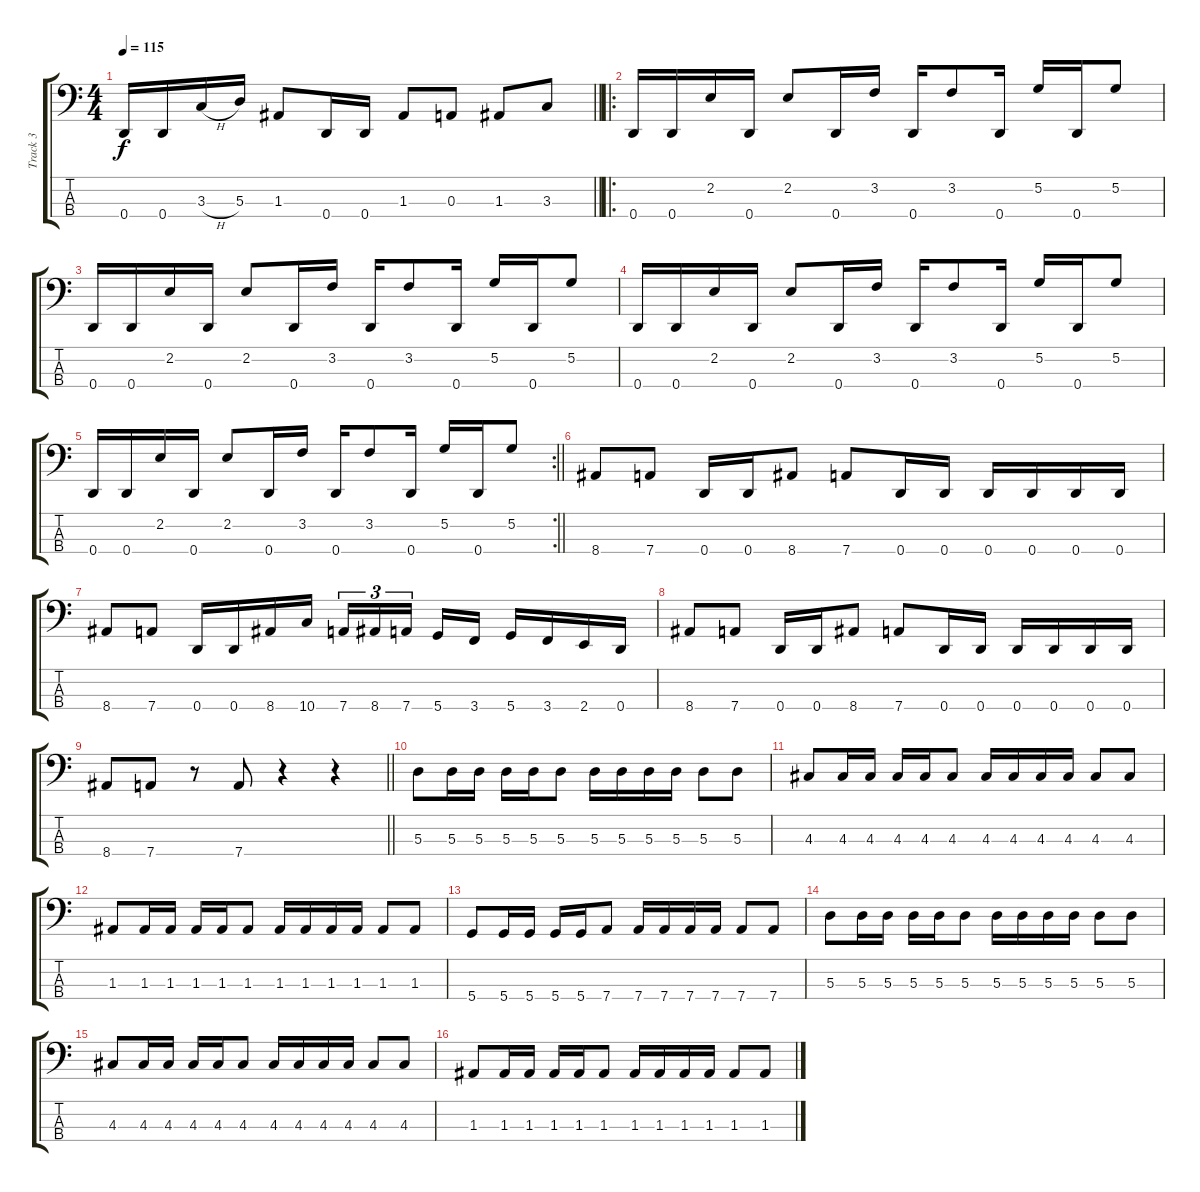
\track ("Track 3" "Track 3") {instrument electricbasspick}
\staff {score tabs}
\tuning (G2 D2 A1 D1) {hide}
\ts (4 4)
\tempo 115
\clef f4
\barLineRight lightlight
\ks c
0.4.16{dy f} 0.4.16 3.3{h}.16 5.3.16 1.3.8 0.4.16 0.4.16 1.3.8 0.3.8 1.3.8 3.3.8 |
\ro
\section ("" "")
0.4.16 0.4.16 2.2.16 0.4.16 2.2.8 0.4.16 3.2.16 0.4.16 3.2.8 0.4.16 5.2.16 0.4.16 5.2.8 |
0.4.16 0.4.16 2.2.16 0.4.16 2.2.8 0.4.16 3.2.16 0.4.16 3.2.8 0.4.16 5.2.16 0.4.16 5.2.8 |
0.4.16 0.4.16 2.2.16 0.4.16 2.2.8 0.4.16 3.2.16 0.4.16 3.2.8 0.4.16 5.2.16 0.4.16 5.2.8 |
\rc 2
\barLineRight lightlight
0.4.16 0.4.16 2.2.16 0.4.16 2.2.8 0.4.16 3.2.16 0.4.16 3.2.8 0.4.16 5.2.16 0.4.16 5.2.8 |
\section ("" "")
8.4.8 7.4.8 0.4.16 0.4.16 8.4.8 7.4.8 0.4.16 0.4.16 0.4.16 0.4.16 0.4.16 0.4.16 |
8.4.8 7.4.8 0.4.16 0.4.16 8.4.16 10.4.16 7.4.16{tu (3 2)} 8.4.16{tu (3 2)} 7.4.16{tu (3 2) beam splitsecondary} 5.4.16 3.4.16 5.4.16 3.4.16 2.4.16 0.4.16 |
8.4.8 7.4.8 0.4.16 0.4.16 8.4.8 7.4.8 0.4.16 0.4.16 0.4.16 0.4.16 0.4.16 0.4.16 |
\barLineRight lightlight
8.4.8 7.4.8 r.8 7.4.8 r.4 r.4 |
\section ("" "")
5.3.8 5.3.16 5.3.16 5.3.16 5.3.16 5.3.8 5.3.16 5.3.16 5.3.16 5.3.16 5.3.8 5.3.8 |
4.3.8 4.3.16 4.3.16 4.3.16 4.3.16 4.3.8 4.3.16 4.3.16 4.3.16 4.3.16 4.3.8 4.3.8 |
1.3.8 1.3.16 1.3.16 1.3.16 1.3.16 1.3.8 1.3.16 1.3.16 1.3.16 1.3.16 1.3.8 1.3.8 |
5.4.8 5.4.16 5.4.16 5.4.16 5.4.16 7.4.8 7.4.16 7.4.16 7.4.16 7.4.16 7.4.8 7.4.8 |
5.3.8 5.3.16 5.3.16 5.3.16 5.3.16 5.3.8 5.3.16 5.3.16 5.3.16 5.3.16 5.3.8 5.3.8 |
4.3.8 4.3.16 4.3.16 4.3.16 4.3.16 4.3.8 4.3.16 4.3.16 4.3.16 4.3.16 4.3.8 4.3.8 |
1.3.8 1.3.16 1.3.16 1.3.16 1.3.16 1.3.8 1.3.16 1.3.16 1.3.16 1.3.16 1.3.8 1.3.8
